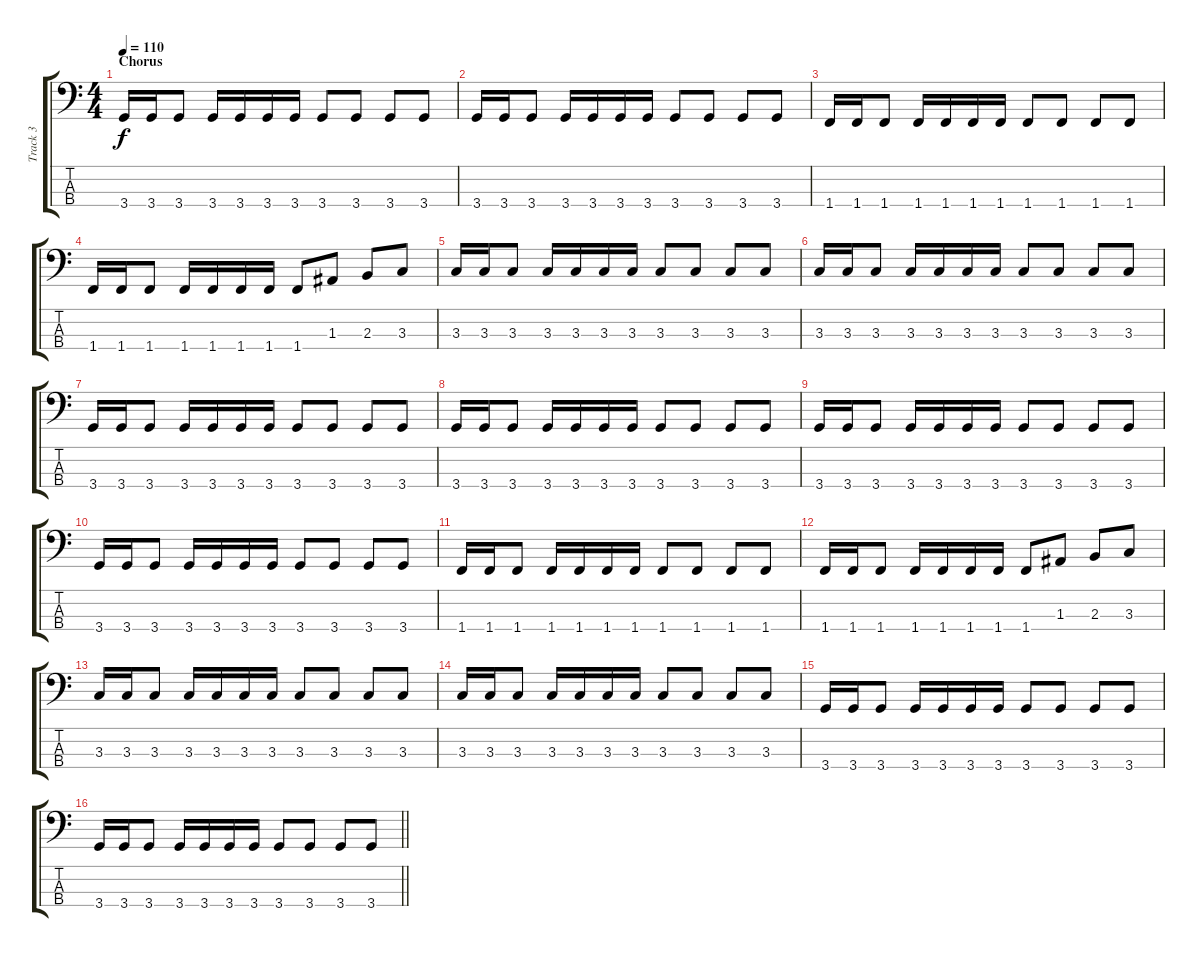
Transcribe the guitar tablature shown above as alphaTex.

\track ("Track 3" "Track 3") {instrument electricbassfinger}
\staff {score tabs}
\tuning (G2 D2 A1 E1) {hide}
\ts (4 4)
\section ("" "Chorus")
\tempo 110
\clef f4
\ks c
3.4.16{dy f} 3.4.16 3.4.8 3.4.16 3.4.16 3.4.16 3.4.16 3.4.8 3.4.8 3.4.8 3.4.8 |
3.4.16 3.4.16 3.4.8 3.4.16 3.4.16 3.4.16 3.4.16 3.4.8 3.4.8 3.4.8 3.4.8 |
1.4.16 1.4.16 1.4.8 1.4.16 1.4.16 1.4.16 1.4.16 1.4.8 1.4.8 1.4.8 1.4.8 |
1.4.16 1.4.16 1.4.8 1.4.16 1.4.16 1.4.16 1.4.16 1.4.8 1.3.8 2.3.8 3.3.8 |
3.3.16 3.3.16 3.3.8 3.3.16 3.3.16 3.3.16 3.3.16 3.3.8 3.3.8 3.3.8 3.3.8 |
3.3.16 3.3.16 3.3.8 3.3.16 3.3.16 3.3.16 3.3.16 3.3.8 3.3.8 3.3.8 3.3.8 |
3.4.16 3.4.16 3.4.8 3.4.16 3.4.16 3.4.16 3.4.16 3.4.8 3.4.8 3.4.8 3.4.8 |
3.4.16 3.4.16 3.4.8 3.4.16 3.4.16 3.4.16 3.4.16 3.4.8 3.4.8 3.4.8 3.4.8 |
3.4.16 3.4.16 3.4.8 3.4.16 3.4.16 3.4.16 3.4.16 3.4.8 3.4.8 3.4.8 3.4.8 |
3.4.16 3.4.16 3.4.8 3.4.16 3.4.16 3.4.16 3.4.16 3.4.8 3.4.8 3.4.8 3.4.8 |
1.4.16 1.4.16 1.4.8 1.4.16 1.4.16 1.4.16 1.4.16 1.4.8 1.4.8 1.4.8 1.4.8 |
1.4.16 1.4.16 1.4.8 1.4.16 1.4.16 1.4.16 1.4.16 1.4.8 1.3.8 2.3.8 3.3.8 |
3.3.16 3.3.16 3.3.8 3.3.16 3.3.16 3.3.16 3.3.16 3.3.8 3.3.8 3.3.8 3.3.8 |
3.3.16 3.3.16 3.3.8 3.3.16 3.3.16 3.3.16 3.3.16 3.3.8 3.3.8 3.3.8 3.3.8 |
3.4.16 3.4.16 3.4.8 3.4.16 3.4.16 3.4.16 3.4.16 3.4.8 3.4.8 3.4.8 3.4.8 |
\barLineRight lightlight
3.4.16 3.4.16 3.4.8 3.4.16 3.4.16 3.4.16 3.4.16 3.4.8 3.4.8 3.4.8 3.4.8
